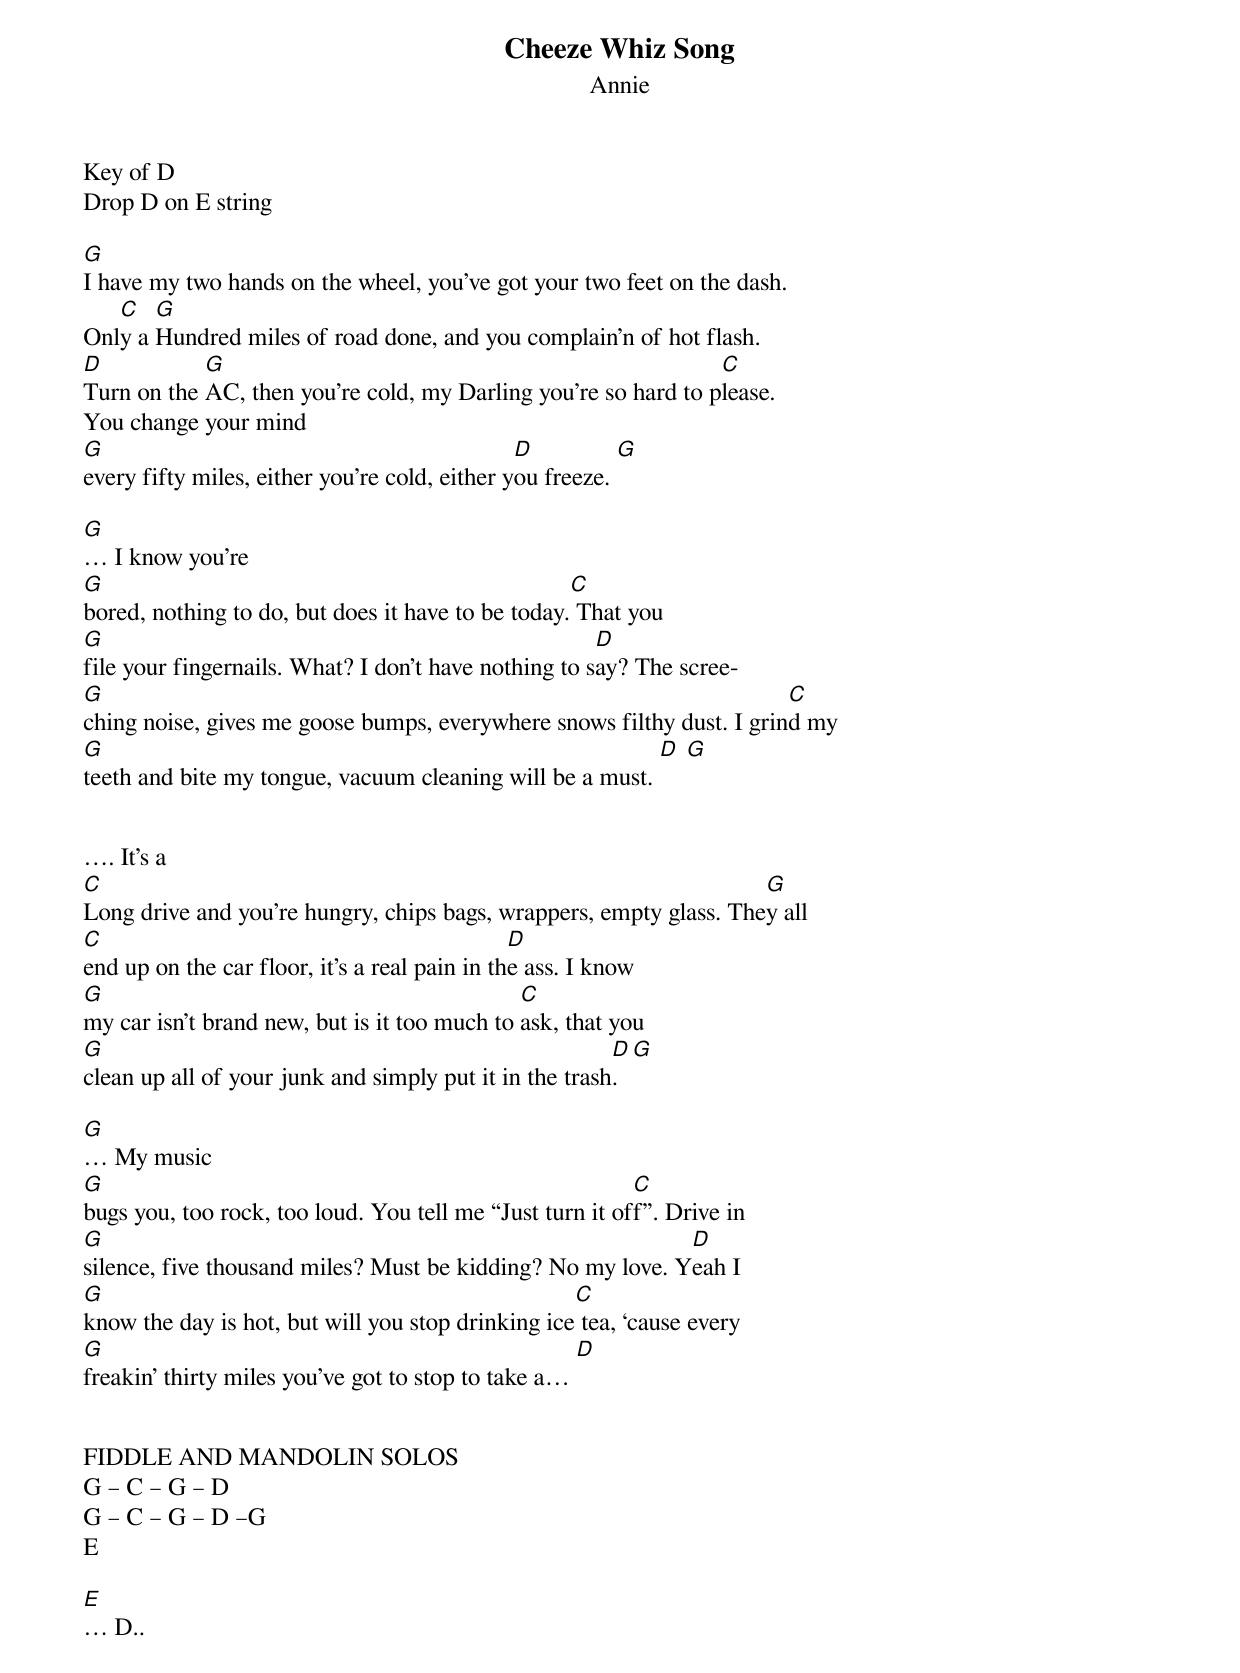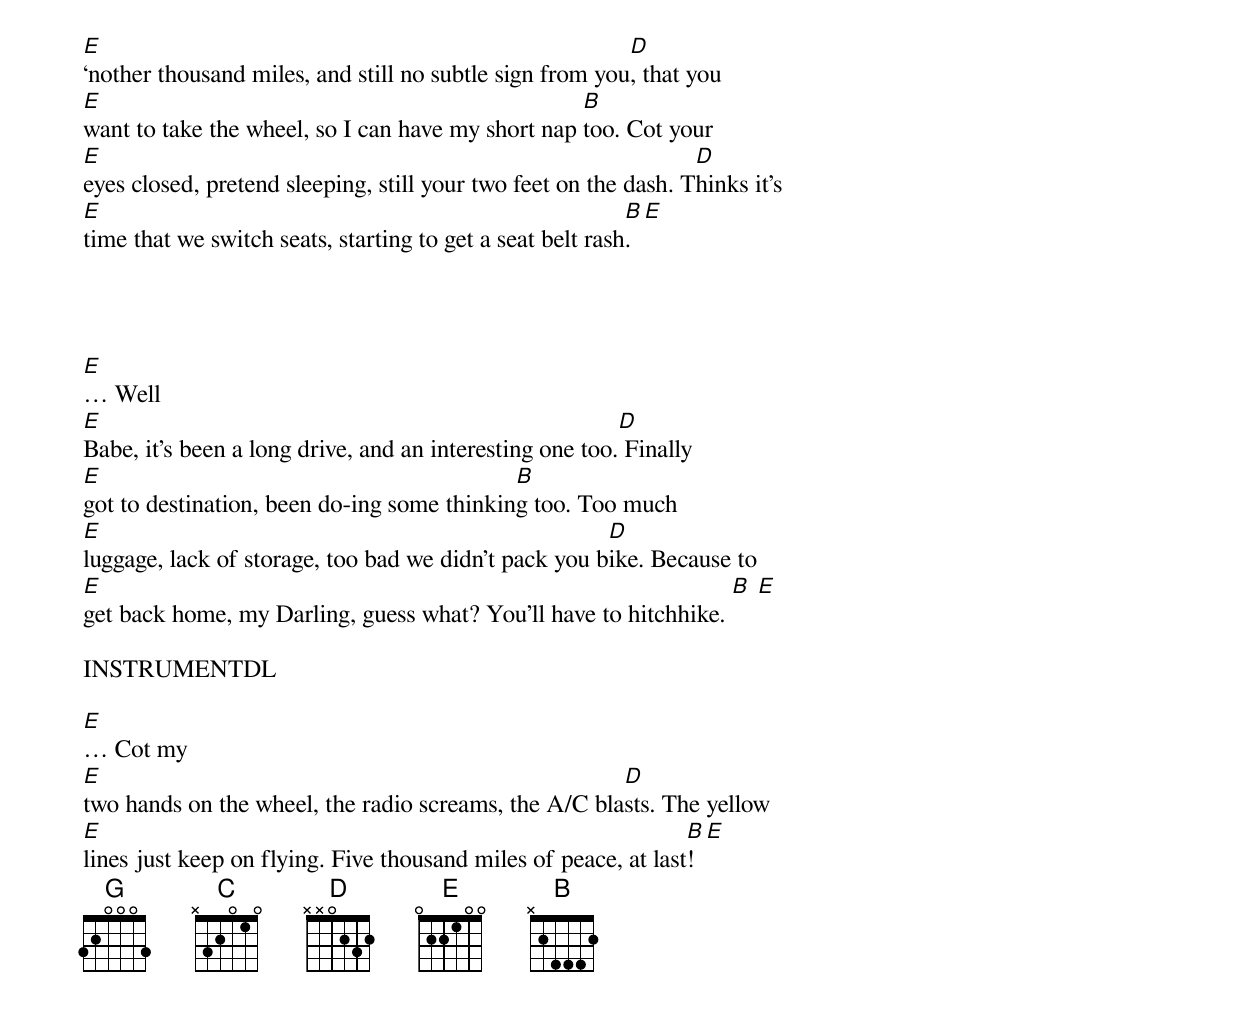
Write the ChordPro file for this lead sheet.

{title: Cheeze Whiz Song}
{subtitle:Annie}

Key of D
Drop D on E string

[G]I have my two hands on the wheel, you’ve got your two feet on the dash.
Onl[C]y a [G]Hundred miles of road done, and you complain’n of hot flash.
[D]Turn on the [G]AC, then you’re cold, my Darling you’re so hard to p[C]lease.
You change your mind
[G]every fifty miles, either you’re cold, either y[D]ou freeze. [G]

[G]… I know you’re
[G]bored, nothing to do, but does it have to be today.[C] That you
[G]file your fingernails. What? I don’t have nothing to s[D]ay? The scree-
[G]ching noise, gives me goose bumps, everywhere snows filthy dust. I grin[C]d my
[G]teeth and bite my tongue, vacuum cleaning will be a must. [D] [G]


…. It’s a
[C]Long drive and you’re hungry, chips bags, wrappers, empty glass. The[G]y all
[C]end up on the car floor, it’s a real pain in th[D]e ass. I know
[G]my car isn’t brand new, but is it too much to [C]ask, that you
[G]clean up all of your junk and simply put it in the trash[D]. [G]

[G]… My music
[G]bugs you, too rock, too loud. You tell me “Just turn it of[C]f”. Drive in
[G]silence, five thousand miles? Must be kidding? No my love. Y[D]eah I
[G]know the day is hot, but will you stop drinking ice[C] tea, ‘cause every
[G]freakin’ thirty miles you’ve got to stop to take a… [D]


FIDDLE AND MANDOLIN SOLOS
G – C – G – D
G – C – G – D –G
E

[E]… D..
[E]‘nother thousand miles, and still no subtle sign from you[D], that you
[E]want to take the wheel, so I can have my short nap [B]too. Cot your
[E]eyes closed, pretend sleeping, still your two feet on the dash. T[D]hinks it’s
[E]time that we switch seats, starting to get a seat belt rash[B]. [E]




[E]… Well
[E]Babe, it’s been a long drive, and an interesting one too.[D] Finally
[E]got to destination, been do-ing some thinkin[B]g too. Too much
[E]luggage, lack of storage, too bad we didn’t pack you b[D]ike. Because to
[E]get back home, my Darling, guess what? You’ll have to hitchhike. [B] [E]

INSTRUMENTDL

[E]… Cot my
[E]two hands on the wheel, the radio screams, the A/C bla[D]sts. The yellow
[E]lines just keep on flying. Five thousand miles of peace, at last[B]! [E]
